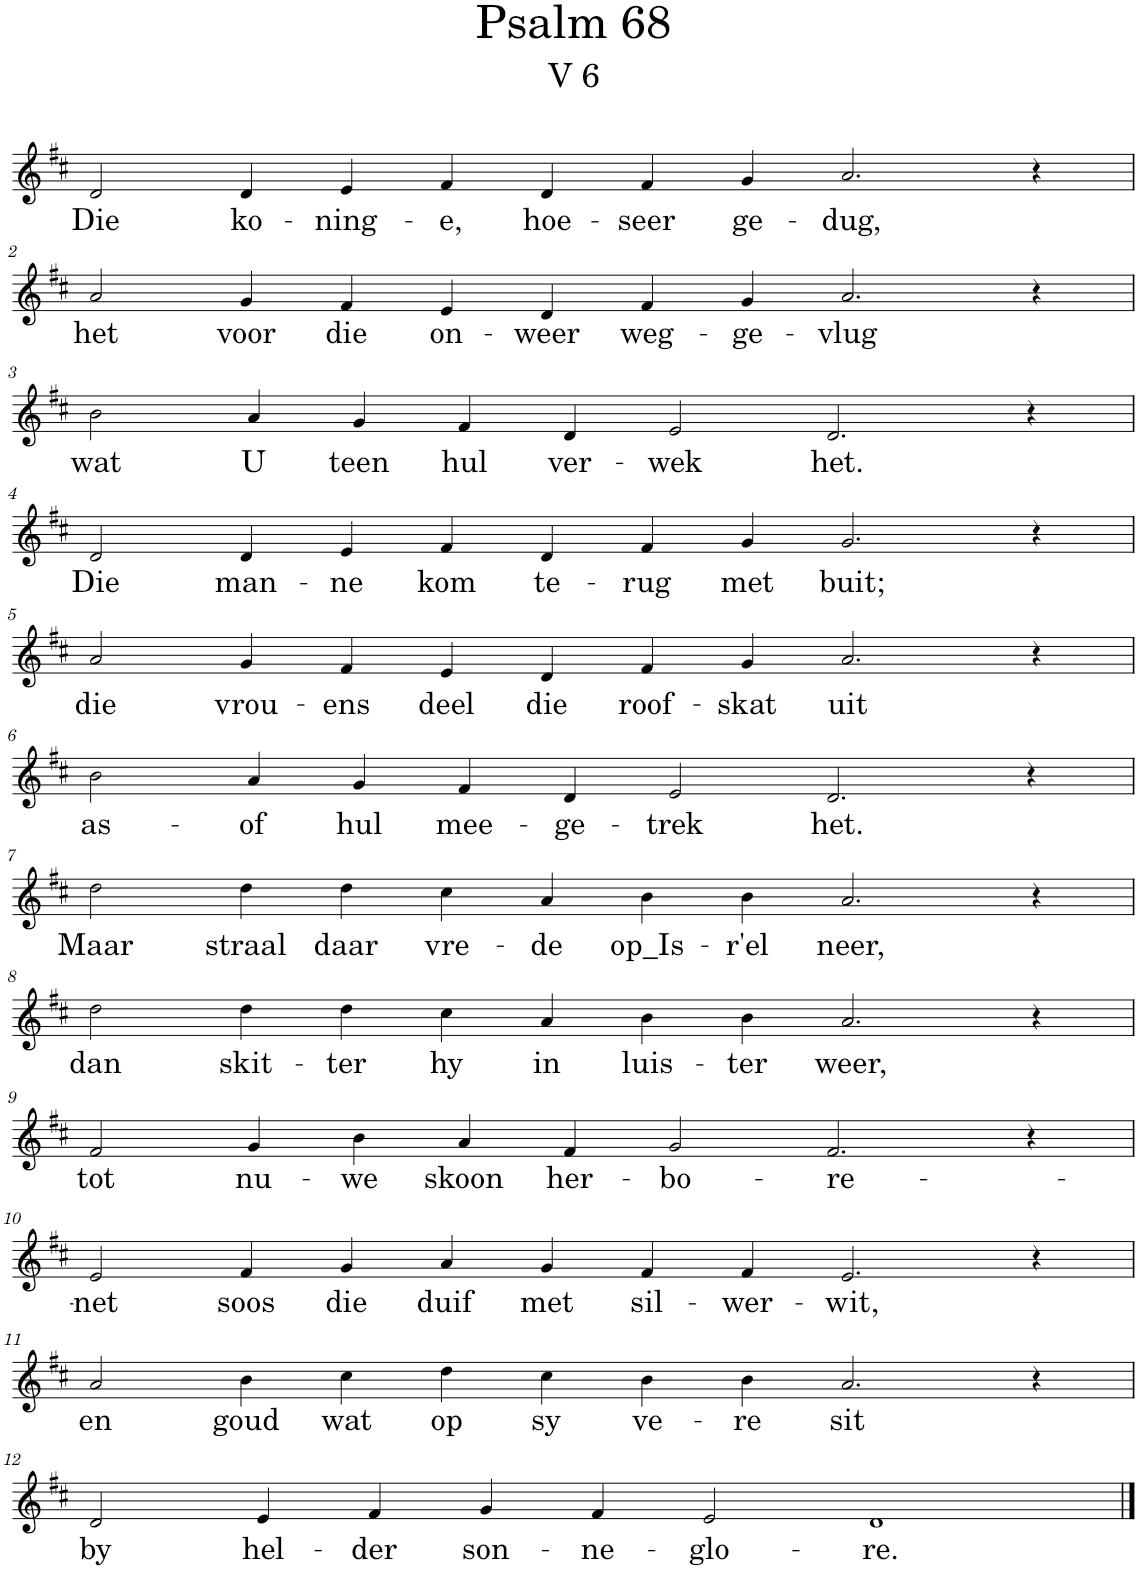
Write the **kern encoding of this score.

**kern	**text
*part1	*part1
*staff1	*staff1
*I"Pipe Organ	*
*I'Org.	*
*clefG2	*
*k[f#c#]	*
*M12/4	*
=1	=1
!	!LO:LY:b
2d/	Die
!	!LO:LY:b
4d/	ko-
!	!LO:LY:b
4e/	-ning-
!	!LO:LY:b
4f#/	-e,
!	!LO:LY:b
4d/	hoe-
!	!LO:LY:b
4f#/	-seer
!	!LO:LY:b
4g/	ge-
!	!LO:LY:b
2.a/	-dug,
4r	.
!!LO:LB:g=z
=2	=2
!	!LO:LY:b
2a/	het
!	!LO:LY:b
4g/	voor
!	!LO:LY:b
4f#/	die
!	!LO:LY:b
4e/	on-
!	!LO:LY:b
4d/	-weer
!	!LO:LY:b
4f#/	weg-
!	!LO:LY:b
4g/	-ge-
!	!LO:LY:b
2.a/	-vlug
4r	.
!!LO:LB:g=z
=3	=3
!	!LO:LY:b
2b\	wat
!	!LO:LY:b
4a/	U
!	!LO:LY:b
4g/	teen
!	!LO:LY:b
4f#/	hul
!	!LO:LY:b
4d/	ver-
!	!LO:LY:b
2e/	-wek
!	!LO:LY:b
2.d/	het.
4r	.
!!LO:LB:g=z
=4	=4
!	!LO:LY:b
2d/	Die
!	!LO:LY:b
4d/	man-
!	!LO:LY:b
4e/	-ne
!	!LO:LY:b
4f#/	kom
!	!LO:LY:b
4d/	te-
!	!LO:LY:b
4f#/	-rug
!	!LO:LY:b
4g/	met
!	!LO:LY:b
2.g/	buit;
4r	.
!!LO:LB:g=z
=5	=5
!	!LO:LY:b
2a/	die
!	!LO:LY:b
4g/	vrou-
!	!LO:LY:b
4f#/	-ens
!	!LO:LY:b
4e/	deel
!	!LO:LY:b
4d/	die
!	!LO:LY:b
4f#/	roof-
!	!LO:LY:b
4g/	-skat
!	!LO:LY:b
2.a/	uit
4r	.
!!LO:LB:g=z
=6	=6
!	!LO:LY:b
2b\	as-
!	!LO:LY:b
4a/	-of
!	!LO:LY:b
4g/	hul
!	!LO:LY:b
4f#/	mee-
!	!LO:LY:b
4d/	-ge-
!	!LO:LY:b
2e/	-trek
!	!LO:LY:b
2.d/	het.
4r	.
!!LO:LB:g=z
=7	=7
!	!LO:LY:b
2dd\	Maar
!	!LO:LY:b
4dd\	straal
!	!LO:LY:b
4dd\	daar
!	!LO:LY:b
4cc#\	vre-
!	!LO:LY:b
4a/	-de
!	!LO:LY:b
4b\	op_Is-
!	!LO:LY:b
4b\	-r'el
!	!LO:LY:b
2.a/	neer,
4r	.
!!LO:LB:g=z
=8	=8
!	!LO:LY:b
2dd\	dan
!	!LO:LY:b
4dd\	skit-
!	!LO:LY:b
4dd\	-ter
!	!LO:LY:b
4cc#\	hy
!	!LO:LY:b
4a/	in
!	!LO:LY:b
4b\	luis-
!	!LO:LY:b
4b\	-ter
!	!LO:LY:b
2.a/	weer,
4r	.
!!LO:LB:g=z
=9	=9
!	!LO:LY:b
2f#/	tot
!	!LO:LY:b
4g/	nu-
!	!LO:LY:b
4b\	-we
!	!LO:LY:b
4a/	skoon
!	!LO:LY:b
4f#/	her-
!	!LO:LY:b
2g/	-bo-
!	!LO:LY:b
2.f#/	-re-
4r	.
!!LO:LB:g=z
=10	=10
!	!LO:LY:b
2e/	-net
!	!LO:LY:b
4f#/	soos
!	!LO:LY:b
4g/	die
!	!LO:LY:b
4a/	duif
!	!LO:LY:b
4g/	met
!	!LO:LY:b
4f#/	sil-
!	!LO:LY:b
4f#/	-wer-
!	!LO:LY:b
2.e/	-wit,
4r	.
!!LO:LB:g=z
=11	=11
!	!LO:LY:b
2a/	en
!	!LO:LY:b
4b\	goud
!	!LO:LY:b
4cc#\	wat
!	!LO:LY:b
4dd\	op
!	!LO:LY:b
4cc#\	sy
!	!LO:LY:b
4b\	ve-
!	!LO:LY:b
4b\	-re
!	!LO:LY:b
2.a/	sit
4r	.
!!LO:LB:g=z
=12	=12
!	!LO:LY:b
2d/	by
!	!LO:LY:b
4e/	hel-
!	!LO:LY:b
4f#/	-der
!	!LO:LY:b
4g/	son-
!	!LO:LY:b
4f#/	-ne-
!	!LO:LY:b
2e/	-glo-
!	!LO:LY:b
1d	-re.
==	==
*-	*-
